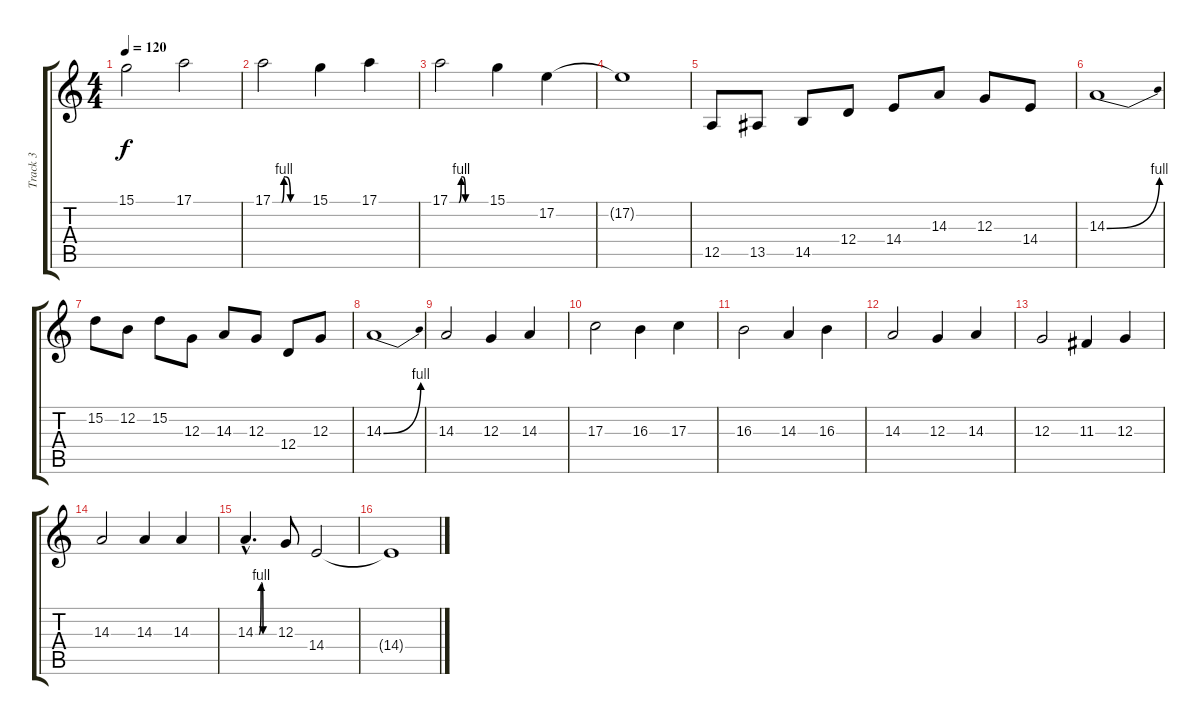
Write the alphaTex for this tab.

\track ("Track 3" "Track 3") {instrument viola}
\staff {score tabs}
\tuning (E4 B3 G3 D3 A2 E2) {hide}
\ts (4 4)
\tempo 120
\clef g2
\ks c
15.1.2{dy f} 17.1.2 |
17.1{be (custom 0 0 9 0 15 0 19 4 22 4 30 0 45 0 60 0)}.2 15.1.4 17.1.4 |
17.1{be (custom 0 0 9 0 15 0 19 4 22 4 26 0 30 0 45 0 60 0)}.2 15.1.4 17.2.4 |
17.2{t}.1 |
12.5.8 13.5.8 14.5.8 12.4.8 14.4.8 14.3.8 12.3.8 14.4.8 |
14.3{be (bend 0 0 60 4)}.1 |
15.2.8 12.2.8 15.2.8 12.3.8 14.3.8 12.3.8 12.4.8 12.3.8 |
14.3{be (bend 0 0 60 4)}.1 |
14.3.2 12.3.4 14.3.4 |
17.3.2 16.3.4 17.3.4 |
16.3.2 14.3.4 16.3.4 |
14.3.2 12.3.4 14.3.4 |
12.3.2 11.3.4 12.3.4 |
14.3.2 14.3.4 14.3.4 |
14.3{be (custom 0 0 12 0 19 4 22 4 25 0 30 0 33 0 60 0) hac}.4{d} 12.3.8 14.4.2 |
14.4{t}.1
